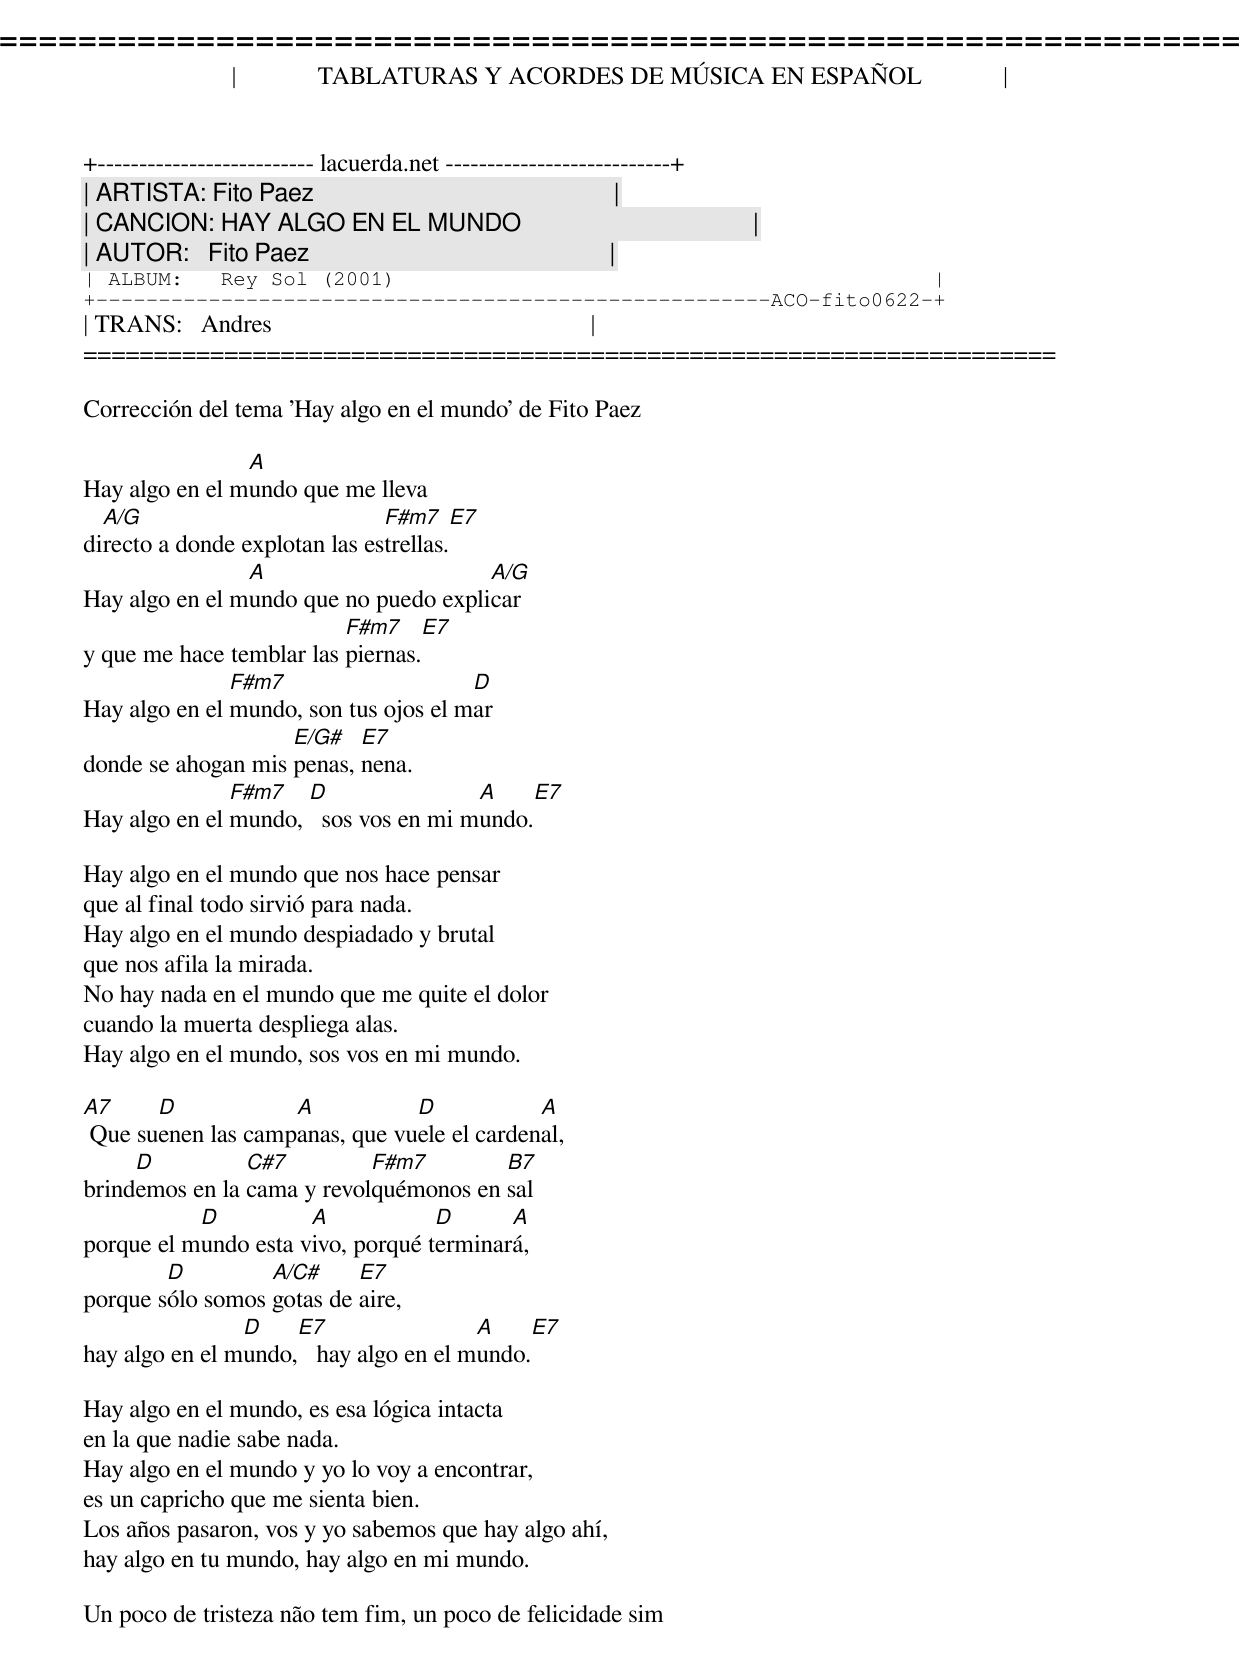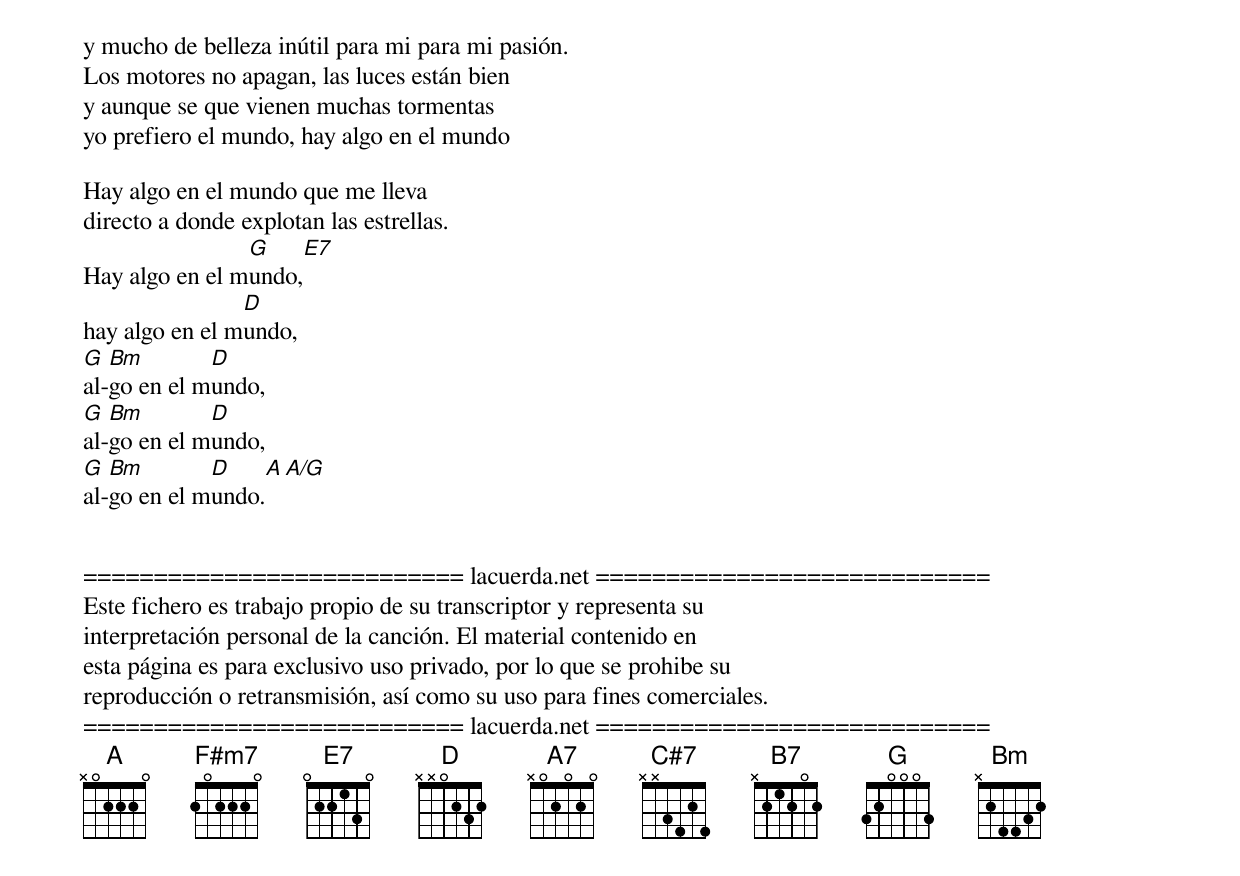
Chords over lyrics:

=====================================================================
|             TABLATURAS Y ACORDES DE MÚSICA EN ESPAÑOL             |
+-------------------------- lacuerda.net ---------------------------+
| ARTISTA: Fito Paez                                                |
| CANCION: HAY ALGO EN EL MUNDO                                     |
| AUTOR:   Fito Paez                                                |
| ALBUM:   Rey Sol (2001)                                           |
+------------------------------------------------------ACO-fito0622-+
| TRANS:   Andres                                                   |
=====================================================================

Corrección del tema 'Hay algo en el mundo' de Fito Paez

                A
Hay algo en el mundo que me lleva
  A/G                          F#m7     E7
directo a donde explotan las estrellas.
                A                      A/G
Hay algo en el mundo que no puedo explicar
                          F#m7     E7
y que me hace temblar las piernas.
               F#m7                    D
Hay algo en el mundo, son tus ojos el mar
                    E/G#   E7
donde se ahogan mis penas, nena.
               F#m7   D                A     E7
Hay algo en el mundo,   sos vos en mi mundo.

Hay algo en el mundo que nos hace pensar
que al final todo sirvió para nada.
Hay algo en el mundo despiadado y brutal
que nos afila la mirada.
No hay nada en el mundo que me quite el dolor
cuando la muerta despliega alas.
Hay algo en el mundo, sos vos en mi mundo.

A7     D            A           D            A
 Que suenen las campanas, que vuele el cardenal,
     D          C#7         F#m7        B7
brindemos en la cama y revolquémonos en sal
           D          A            D      A
porque el mundo esta vivo, porqué terminará,
        D         A/C#     E7
porque sólo somos gotas de aire,
                D    E7                 A      E7
hay algo en el mundo,   hay algo en el mundo.

Hay algo en el mundo, es esa lógica intacta
en la que nadie sabe nada.
Hay algo en el mundo y yo lo voy a encontrar,
es un capricho que me sienta bien.
Los años pasaron, vos y yo sabemos que hay algo ahí,
hay algo en tu mundo, hay algo en mi mundo.

Un poco de tristeza não tem fim, un poco de felicidade sim
y mucho de belleza inútil para mi para mi pasión.
Los motores no apagan, las luces están bien
y aunque se que vienen muchas tormentas
yo prefiero el mundo, hay algo en el mundo

Hay algo en el mundo que me lleva
directo a donde explotan las estrellas.
                G      E7
Hay algo en el mundo,
                D
hay algo en el mundo,
G  Bm        D
al-go en el mundo,
G  Bm        D
al-go en el mundo,
G  Bm        D     A  A/G
al-go en el mundo.


=========================== lacuerda.net ============================
Este fichero es trabajo propio de su transcriptor y representa su
interpretación personal de la canción. El material contenido en
esta página es para exclusivo uso privado, por lo que se prohibe su
reproducción o retransmisión, así como su uso para fines comerciales.
=========================== lacuerda.net ============================
